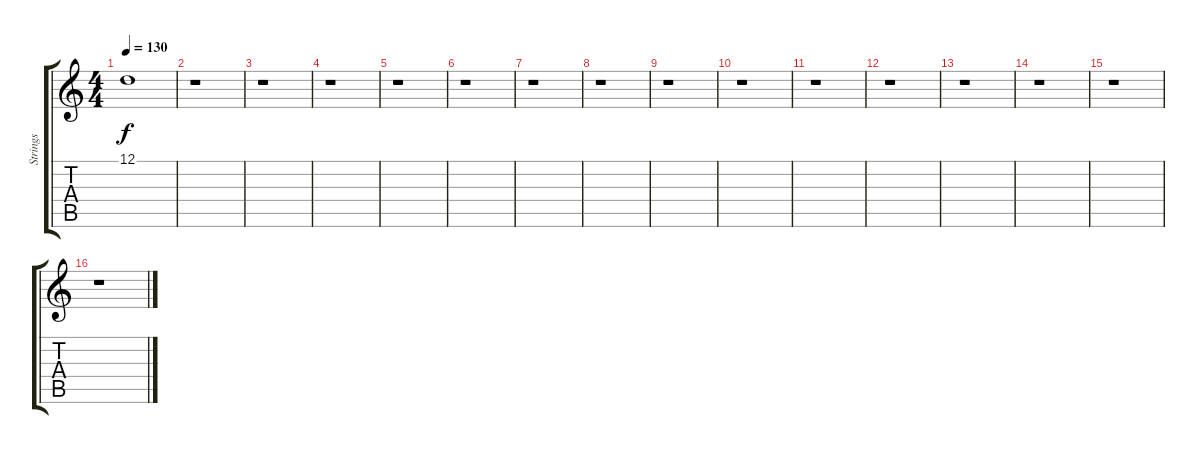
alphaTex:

\track ("Strings" "Strings") {instrument tremolostrings}
\staff {score tabs}
\tuning (D4 A3 F3 C3 G2 D2) {hide}
\ts (4 4)
\tempo 130
\clef g2
\ks c
12.1.1{dy f} |
r.1 |
r.1 |
r.1 |
r.1 |
r.1 |
r.1 |
r.1 |
r.1 |
r.1 |
r.1 |
r.1 |
r.1 |
r.1 |
r.1 |
r.1
